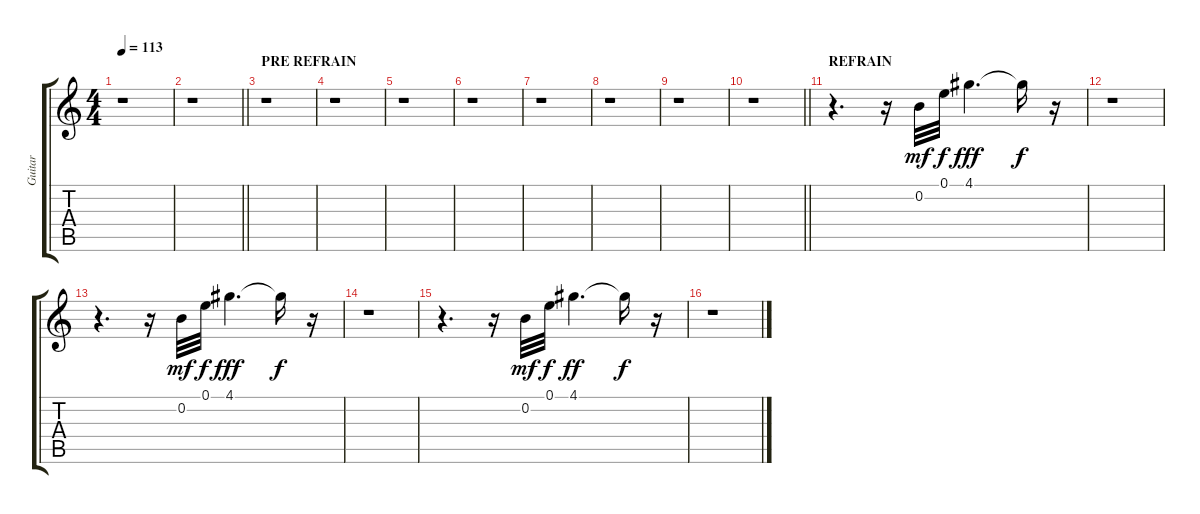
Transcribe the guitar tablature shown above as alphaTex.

\track ("Guitar" "Guitar") {instrument electricguitarclean}
\staff {score tabs}
\tuning (E4 B3 G3 D3 A2 E2) {hide}
\ts (4 4)
\tempo 113
\clef g2
\ks c
r.1{dy mf} |
\barLineRight lightlight
r.1 |
\section ("" "PRE REFRAIN")
r.1 |
r.1 |
r.1 |
r.1 |
r.1 |
r.1 |
r.1 |
\barLineRight lightlight
r.1 |
\section ("" "REFRAIN")
r.4{d} r.16 0.2.32 0.1.32{dy f} 4.1.4{d dy fff} 4.1{t}.16{dy f} r.16 |
r.1 |
r.4{d} r.16 0.2.32{dy mf} 0.1.32{dy f} 4.1.4{d dy fff} 4.1{t}.16{dy f} r.16 |
r.1 |
r.4{d} r.16 0.2.32{dy mf} 0.1.32{dy f} 4.1.4{d dy ff} 4.1{t}.16{dy f} r.16 |
r.1
